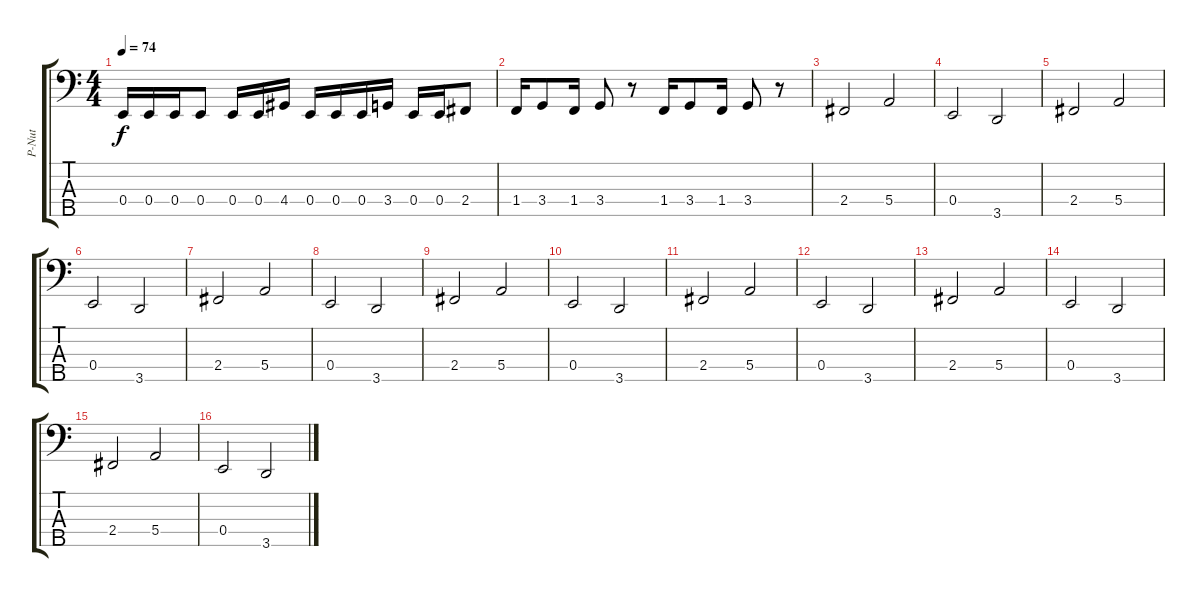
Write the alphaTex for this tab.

\track ("P-Nut" "P-Nut") {instrument electricbassfinger}
\staff {score tabs}
\tuning (G2 D2 A1 E1 B0) {hide}
\ts (4 4)
\tempo 74
\clef f4
\ks c
0.4.16{dy f} 0.4.16 0.4.16 0.4.8 0.4.16 0.4.16 4.4.16 0.4.16 0.4.16 0.4.16 3.4.16 0.4.16 0.4.16 2.4.8 |
1.4.16 3.4.8 1.4.16 3.4.8 r.8 1.4.16 3.4.8 1.4.16 3.4.8 r.8 |
2.4.2 5.4.2 |
0.4.2 3.5.2 |
2.4.2 5.4.2 |
0.4.2 3.5.2 |
2.4.2 5.4.2 |
0.4.2 3.5.2 |
2.4.2 5.4.2 |
0.4.2 3.5.2 |
2.4.2 5.4.2 |
0.4.2 3.5.2 |
2.4.2 5.4.2 |
0.4.2 3.5.2 |
2.4.2 5.4.2 |
0.4.2 3.5.2
